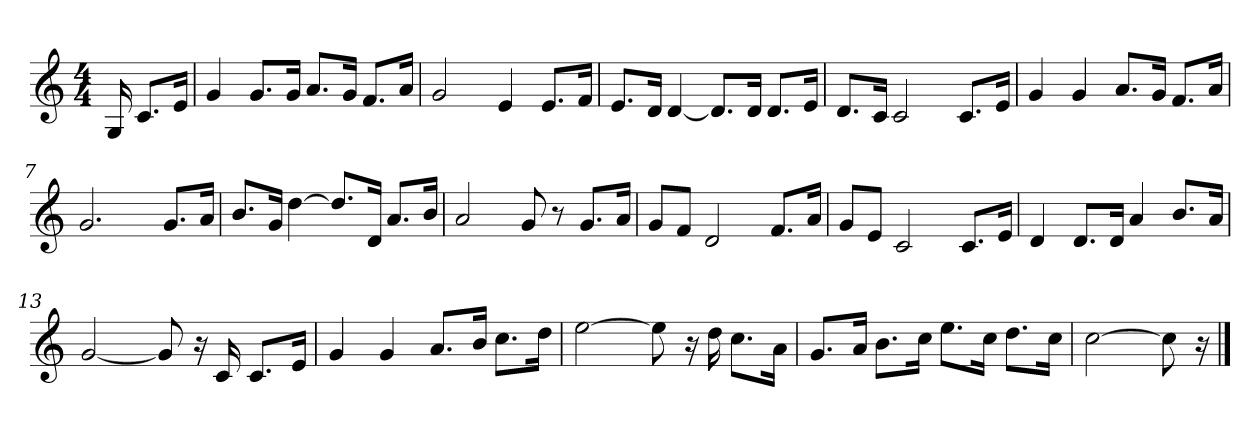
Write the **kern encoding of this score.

**kern
*part1
*staff1
*clefG2
*k[]
*C:
*M4/4
=1
16G
8.c/L
16e/Jk
=2
4g
8.g/L
16g/Jk
8.a/L
16g/Jk
8.f/L
16a/Jk
=3
2g
4e
8.e/L
16f/Jk
=4
8.e/L
16d/Jk
[4d
8.d/L]
16d/Jk
8.d/L
16e/Jk
=5
8.d/L
16c/Jk
2c
8.c/L
16e/Jk
=6
4g
4g
8.a/L
16g/Jk
8.f/L
16a/Jk
=7
2.g
8.g/L
16a/Jk
=8
8.b/L
16g/Jk
[4dd
8.dd/L]
16d/Jk
8.a/L
16b/Jk
=9
2a
8g
8r
8.g/L
16a/Jk
=10
8g/L
8f/J
2d
8.f/L
16a/Jk
=11
8g/L
8e/J
2c
8.c/L
16e/Jk
=12
4d
8.d/L
16d/Jk
4a
8.b/L
16a/Jk
=13
[2g
8g]
16r
16c
8.c/L
16e/Jk
=14
4g
4g
8.a/L
16b/Jk
8.cc\L
16dd\Jk
=15
[2ee
8ee]
16r
16dd
8.cc\L
16a\Jk
=16
8.g/L
16a/Jk
8.b\L
16cc\Jk
8.ee\L
16cc\Jk
8.dd\L
16cc\Jk
=17
[2cc
8cc]
16r
==
*-
